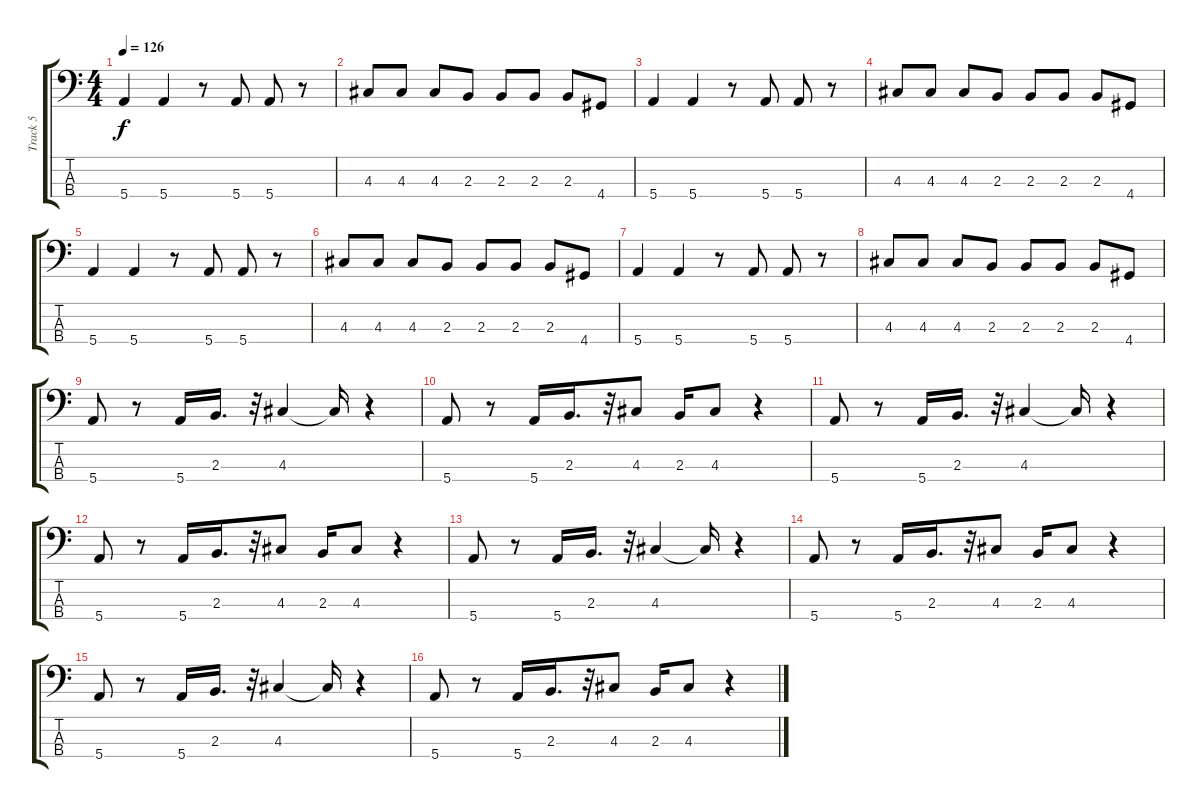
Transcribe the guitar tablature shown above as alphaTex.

\track ("Track 5" "Track 5") {instrument slapbass2}
\staff {score tabs}
\tuning (G2 D2 A1 E1) {hide}
\ts (4 4)
\tempo 126
\clef f4
\ks c
5.4.4{dy f} 5.4.4 r.8 5.4.8 5.4.8 r.8 |
4.3.8 4.3.8 4.3.8 2.3.8 2.3.8 2.3.8 2.3.8 4.4.8 |
5.4.4 5.4.4 r.8 5.4.8 5.4.8 r.8 |
4.3.8 4.3.8 4.3.8 2.3.8 2.3.8 2.3.8 2.3.8 4.4.8 |
5.4.4 5.4.4 r.8 5.4.8 5.4.8 r.8 |
4.3.8 4.3.8 4.3.8 2.3.8 2.3.8 2.3.8 2.3.8 4.4.8 |
5.4.4 5.4.4 r.8 5.4.8 5.4.8 r.8 |
4.3.8 4.3.8 4.3.8 2.3.8 2.3.8 2.3.8 2.3.8 4.4.8 |
5.4.8 r.8 5.4.16 2.3.16{d} r.32 4.3.4 4.3{t}.16 r.4 |
5.4.8 r.8 5.4.16 2.3.16{d} r.32 4.3.8 2.3.16 4.3.8 r.4 |
5.4.8 r.8 5.4.16 2.3.16{d} r.32 4.3.4 4.3{t}.16 r.4 |
5.4.8 r.8 5.4.16 2.3.16{d} r.32 4.3.8 2.3.16 4.3.8 r.4 |
5.4.8 r.8 5.4.16 2.3.16{d} r.32 4.3.4 4.3{t}.16 r.4 |
5.4.8 r.8 5.4.16 2.3.16{d} r.32 4.3.8 2.3.16 4.3.8 r.4 |
5.4.8 r.8 5.4.16 2.3.16{d} r.32 4.3.4 4.3{t}.16 r.4 |
5.4.8 r.8 5.4.16 2.3.16{d} r.32 4.3.8 2.3.16 4.3.8 r.4
